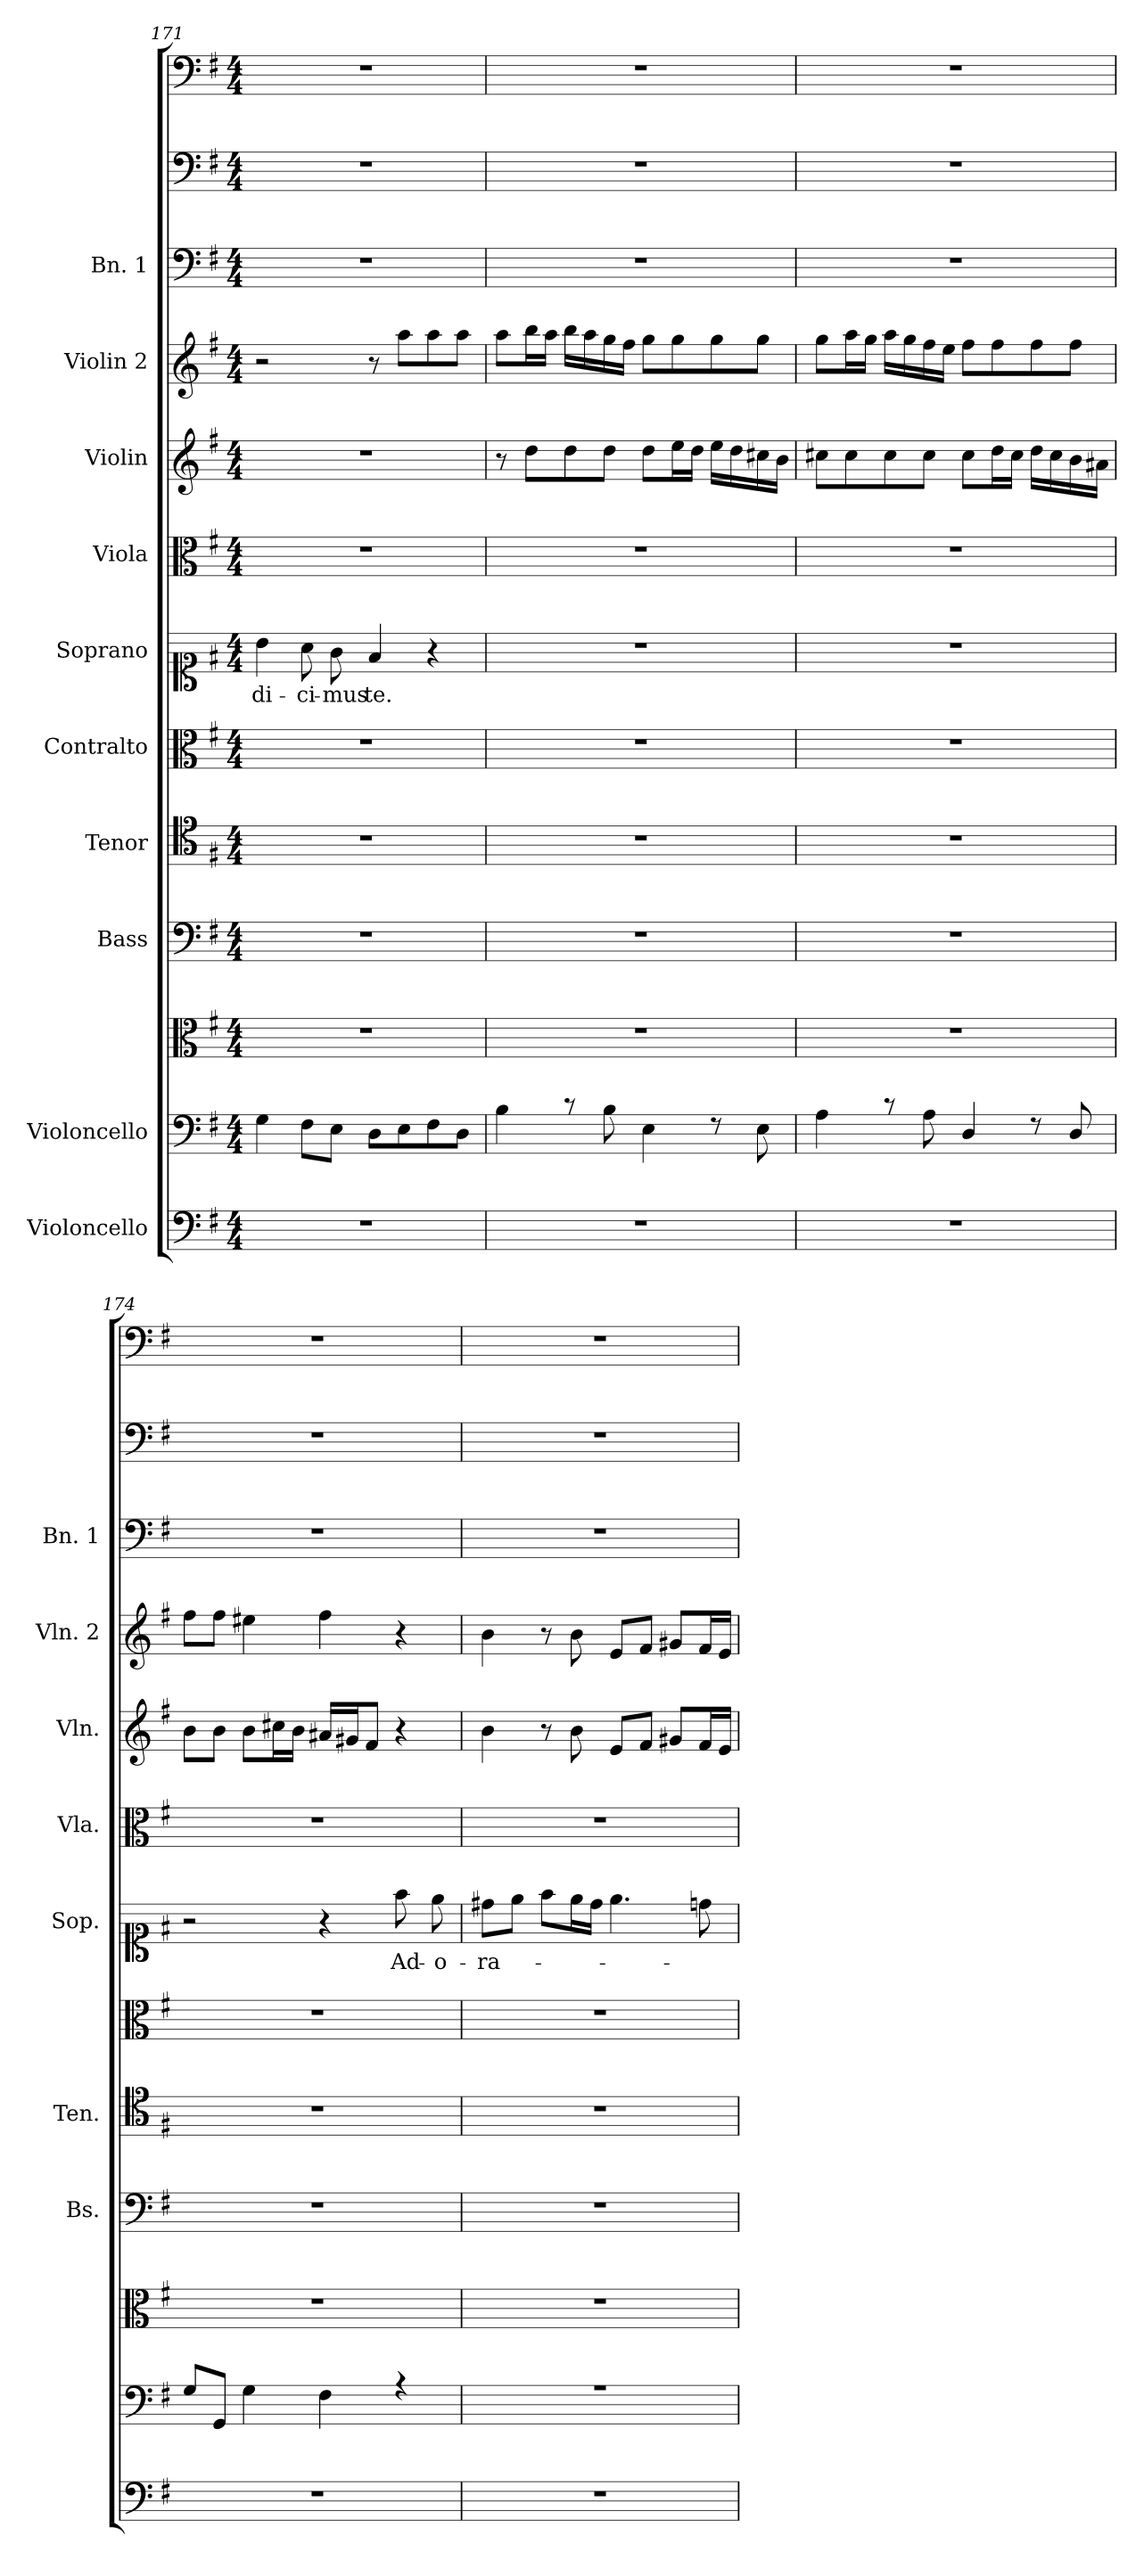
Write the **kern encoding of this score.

**kern	**kern	**kern	**kern	**kern	**kern	**kern	**text	**kern	**kern	**kern	**kern	**kern	**kern
*part13	*part12	*part11	*part10	*part9	*part8	*part7	*part7	*part6	*part5	*part4	*part3	*part2	*part1
*staff13	*staff12	*staff11	*staff10	*staff9	*staff8	*staff7	*staff7	*staff6	*staff5	*staff4	*staff3	*staff2	*staff1
*I"Violoncello	*I"Violoncello	*	*I"Bass	*I"Tenor	*I"Contralto	*I"Soprano	*	*I"Viola	*I"Violin	*I"Violin 2	*I"Bn. 1	*	*
*	*	*	*I'Bs.	*I'Ten.	*	*I'Sop.	*	*I'Vla.	*I'Vln.	*I'Vln. 2	*I'Bn. 1	*	*
!!LO:PB:g=z
*clefF4	*clefF4	*clefC3	*clefF4	*clefC4	*clefC3	*clefC1	*	*clefC3	*clefG2	*clefG2	*clefF4	*clefF4	*clefF4
*	*	*	*	*ITrd7c12	*	*	*	*	*	*	*	*	*
*k[f#]	*k[f#]	*k[f#]	*k[f#]	*k[f#]	*k[f#]	*k[f#]	*	*k[f#]	*k[f#]	*k[f#]	*k[f#]	*k[f#]	*k[f#]
*G:	*G:	*G:	*G:	*G:	*G:	*G:	*	*G:	*G:	*G:	*G:	*G:	*G:
*M4/4	*M4/4	*M4/4	*M4/4	*M4/4	*M4/4	*M4/4	*	*M4/4	*M4/4	*M4/4	*M4/4	*M4/4	*M4/4
=171	=171	=171	=171	=171	=171	=171	=171	=171	=171	=171	=171	=171	=171
*	*^	*	*	*	*	*	*	*	*	*	*	*	*
!	!	!	!	!	!	!	!	!LO:LY:b	!	!	!	!	!	!
1r	4G\	1ryy	1r	1r	1r	1r	4b\	-di-	1r	1r	2r	1r	1r	1r
!	!	!	!	!	!	!	!	!LO:LY:b	!	!	!	!	!	!
.	8F#\L	.	.	.	.	.	8a\	-ci-	.	.	.	.	.	.
!	!	!	!	!	!	!	!	!LO:LY:b	!	!	!	!	!	!
.	8E\J	.	.	.	.	.	8g\	-mus	.	.	.	.	.	.
!	!	!	!	!	!	!	!	!LO:LY:b	!	!	!	!	!	!
.	8D\L	.	.	.	.	.	4f#/	te.	.	.	8r	.	.	.
.	8E\	.	.	.	.	.	.	.	.	.	8aa\L	.	.	.
.	8F#\	.	.	.	.	.	4r	.	.	.	8aa\	.	.	.
.	8D\J	.	.	.	.	.	.	.	.	.	8aa\J	.	.	.
=172	=172	=172	=172	=172	=172	=172	=172	=172	=172	=172	=172	=172	=172	=172
1r	4B\	1ryy	1r	1r	1r	1r	1r	.	1r	8r	8aa\L	1r	1r	1r
.	.	.	.	.	.	.	.	.	.	8dd\L	16bb\L	.	.	.
.	.	.	.	.	.	.	.	.	.	.	16aa\JJ	.	.	.
.	8r	.	.	.	.	.	.	.	.	8dd\	16bb\LL	.	.	.
.	.	.	.	.	.	.	.	.	.	.	16aa\	.	.	.
.	8B\	.	.	.	.	.	.	.	.	8dd\J	16gg\	.	.	.
.	.	.	.	.	.	.	.	.	.	.	16ff#\JJ	.	.	.
.	4E\	.	.	.	.	.	.	.	.	8dd\L	8gg\L	.	.	.
.	.	.	.	.	.	.	.	.	.	16ee\L	8gg\	.	.	.
.	.	.	.	.	.	.	.	.	.	16dd\JJ	.	.	.	.
.	8r	.	.	.	.	.	.	.	.	16ee\LL	8gg\	.	.	.
.	.	.	.	.	.	.	.	.	.	16dd\	.	.	.	.
.	8E\	.	.	.	.	.	.	.	.	16cc#X\	8gg\J	.	.	.
.	.	.	.	.	.	.	.	.	.	16b\JJ	.	.	.	.
=173	=173	=173	=173	=173	=173	=173	=173	=173	=173	=173	=173	=173	=173	=173
1r	4A\	1ryy	1r	1r	1r	1r	1r	.	1r	8cc#X\L	8gg\L	1r	1r	1r
.	.	.	.	.	.	.	.	.	.	8cc#\	16aa\L	.	.	.
.	.	.	.	.	.	.	.	.	.	.	16gg\JJ	.	.	.
.	8r	.	.	.	.	.	.	.	.	8cc#\	16aa\LL	.	.	.
.	.	.	.	.	.	.	.	.	.	.	16gg\	.	.	.
.	8A\	.	.	.	.	.	.	.	.	8cc#\J	16ff#\	.	.	.
.	.	.	.	.	.	.	.	.	.	.	16ee\JJ	.	.	.
.	4D/	.	.	.	.	.	.	.	.	8cc#\L	8ff#\L	.	.	.
.	.	.	.	.	.	.	.	.	.	16dd\L	8ff#\	.	.	.
.	.	.	.	.	.	.	.	.	.	16cc#\JJ	.	.	.	.
.	8r	.	.	.	.	.	.	.	.	16dd\LL	8ff#\	.	.	.
.	.	.	.	.	.	.	.	.	.	16cc#\	.	.	.	.
.	8D/	.	.	.	.	.	.	.	.	16b\	8ff#\J	.	.	.
.	.	.	.	.	.	.	.	.	.	16a#X\JJ	.	.	.	.
!!LO:PB:g=z
=174	=174	=174	=174	=174	=174	=174	=174	=174	=174	=174	=174	=174	=174	=174
1r	8G/L	1ryy	1r	1r	1r	1r	2r	.	1r	8b\L	8ff#\L	1r	1r	1r
.	8GG/J	.	.	.	.	.	.	.	.	8b\J	8ff#\J	.	.	.
.	4G\	.	.	.	.	.	.	.	.	8b\L	4ee#X\	.	.	.
.	.	.	.	.	.	.	.	.	.	16cc#X\L	.	.	.	.
.	.	.	.	.	.	.	.	.	.	16b\JJ	.	.	.	.
.	4F#\	.	.	.	.	.	4r	.	.	16a#X/LL	4ff#\	.	.	.
.	.	.	.	.	.	.	.	.	.	16g#X/J	.	.	.	.
.	.	.	.	.	.	.	.	.	.	8f#/J	.	.	.	.
!	!	!	!	!	!	!	!	!LO:LY:b	!	!	!	!	!	!
.	4r	.	.	.	.	.	8ff#\	Ad-	.	4r	4r	.	.	.
!	!	!	!	!	!	!	!	!LO:LY:b	!	!	!	!	!	!
.	.	.	.	.	.	.	8ee\	-o-	.	.	.	.	.	.
=175	=175	=175	=175	=175	=175	=175	=175	=175	=175	=175	=175	=175	=175	=175
!	!	!	!	!	!	!	!	!LO:LY:b	!	!	!	!	!	!
1r	1r	1ryy	1r	1r	1r	1r	8dd#X\L	-ra-	1r	4b\	4b\	1r	1r	1r
.	.	.	.	.	.	.	8ee\J	.	.	.	.	.	.	.
.	.	.	.	.	.	.	8ff#\L	.	.	8r	8r	.	.	.
.	.	.	.	.	.	.	16ee\L	.	.	8b\	8b\	.	.	.
.	.	.	.	.	.	.	16dd#\JJ	.	.	.	.	.	.	.
.	.	.	.	.	.	.	4.ee\	.	.	8e/L	8e/L	.	.	.
.	.	.	.	.	.	.	.	.	.	8f#/J	8f#/J	.	.	.
.	.	.	.	.	.	.	.	.	.	8g#X/L	8g#X/L	.	.	.
.	.	.	.	.	.	.	8ddn\	.	.	16f#/L	16f#/L	.	.	.
.	.	.	.	.	.	.	.	.	.	16e/JJ	16e/JJ	.	.	.
*	*v	*v	*	*	*	*	*	*	*	*	*	*	*	*
=	=	=	=	=	=	=	=	=	=	=	=	=	=
*-	*-	*-	*-	*-	*-	*-	*-	*-	*-	*-	*-	*-	*-
